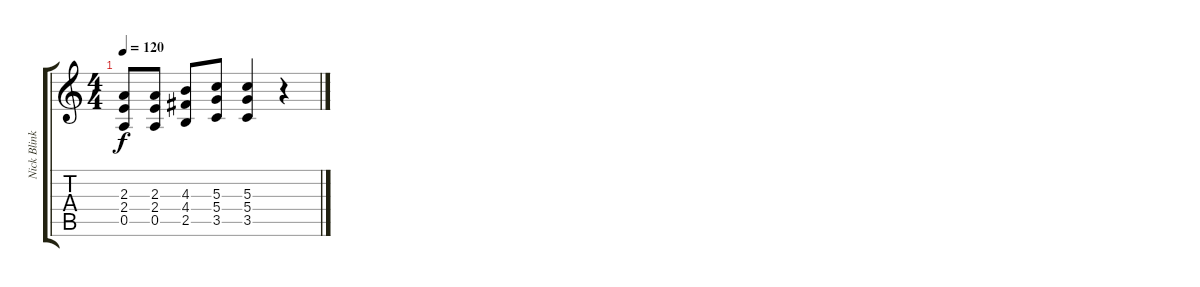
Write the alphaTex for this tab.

\track ("Nick Blinko (Guitar)" "Nick Blink") {instrument overdrivenguitar}
\staff {score tabs}
\tuning (E4 B3 G3 D3 A2 E2) {hide}
\ts (4 4)
\tempo 120
\clef g2
\ks c
(2.3 2.4 0.5).8{dy f} (2.3 2.4 0.5).8 (4.3 4.4 2.5).8 (5.3 5.4 3.5).8 (5.3 5.4 3.5).4 r.4
